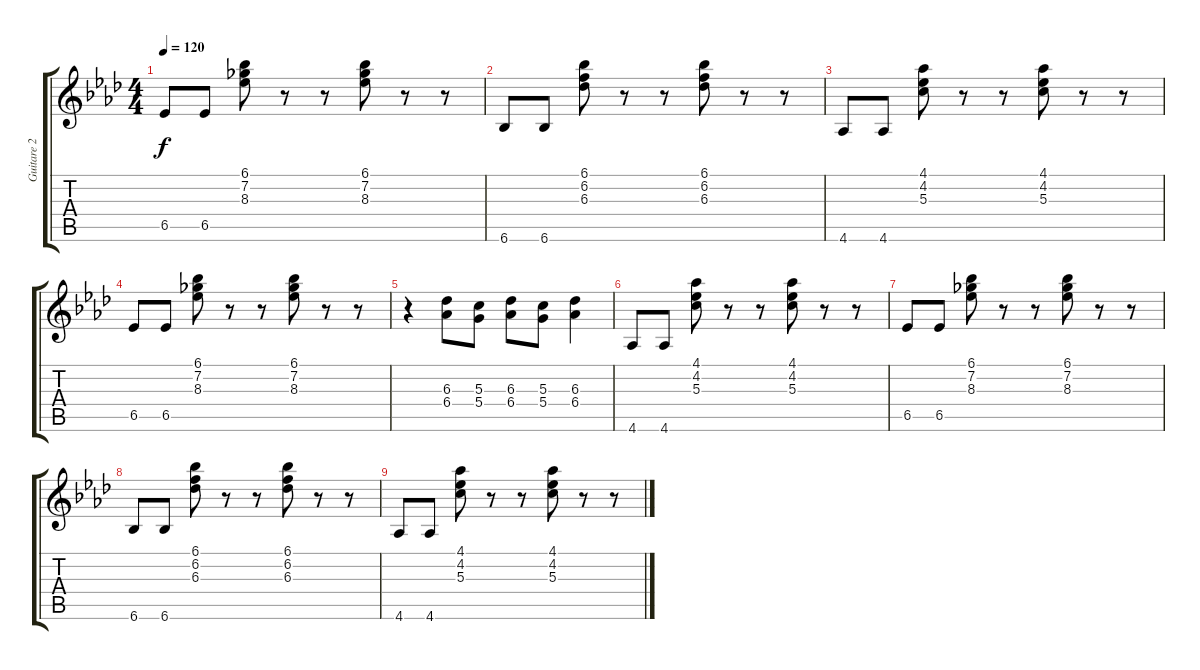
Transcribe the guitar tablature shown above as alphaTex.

\track ("Guitare 2" "Guitare 2") {instrument overdrivenguitar}
\staff {score tabs}
\tuning (E4 B3 G3 D3 A2 E2) {hide}
\ts (4 4)
\tempo 120
\clef g2
\ks ab
6.5.8{dy f} 6.5.8 (6.1 7.2 8.3).8 r.8 r.8 (6.1 7.2 8.3).8 r.8 r.8 |
6.6.8 6.6.8 (6.1 6.2 6.3).8 r.8 r.8 (6.1 6.2 6.3).8 r.8 r.8 |
4.6.8 4.6.8 (4.1 4.2 5.3).8 r.8 r.8 (4.1 4.2 5.3).8 r.8 r.8 |
6.5.8 6.5.8 (6.1 7.2 8.3).8 r.8 r.8 (6.1 7.2 8.3).8 r.8 r.8 |
r.4 (6.3 6.4).8 (5.3 5.4).8 (6.3 6.4).8 (5.3 5.4).8 (6.3 6.4).4 |
4.6.8 4.6.8 (4.1 4.2 5.3).8 r.8 r.8 (4.1 4.2 5.3).8 r.8 r.8 |
6.5.8 6.5.8 (6.1 7.2 8.3).8 r.8 r.8 (6.1 7.2 8.3).8 r.8 r.8 |
6.6.8 6.6.8 (6.1 6.2 6.3).8 r.8 r.8 (6.1 6.2 6.3).8 r.8 r.8 |
4.6.8 4.6.8 (4.1 4.2 5.3).8 r.8 r.8 (4.1 4.2 5.3).8 r.8 r.8
